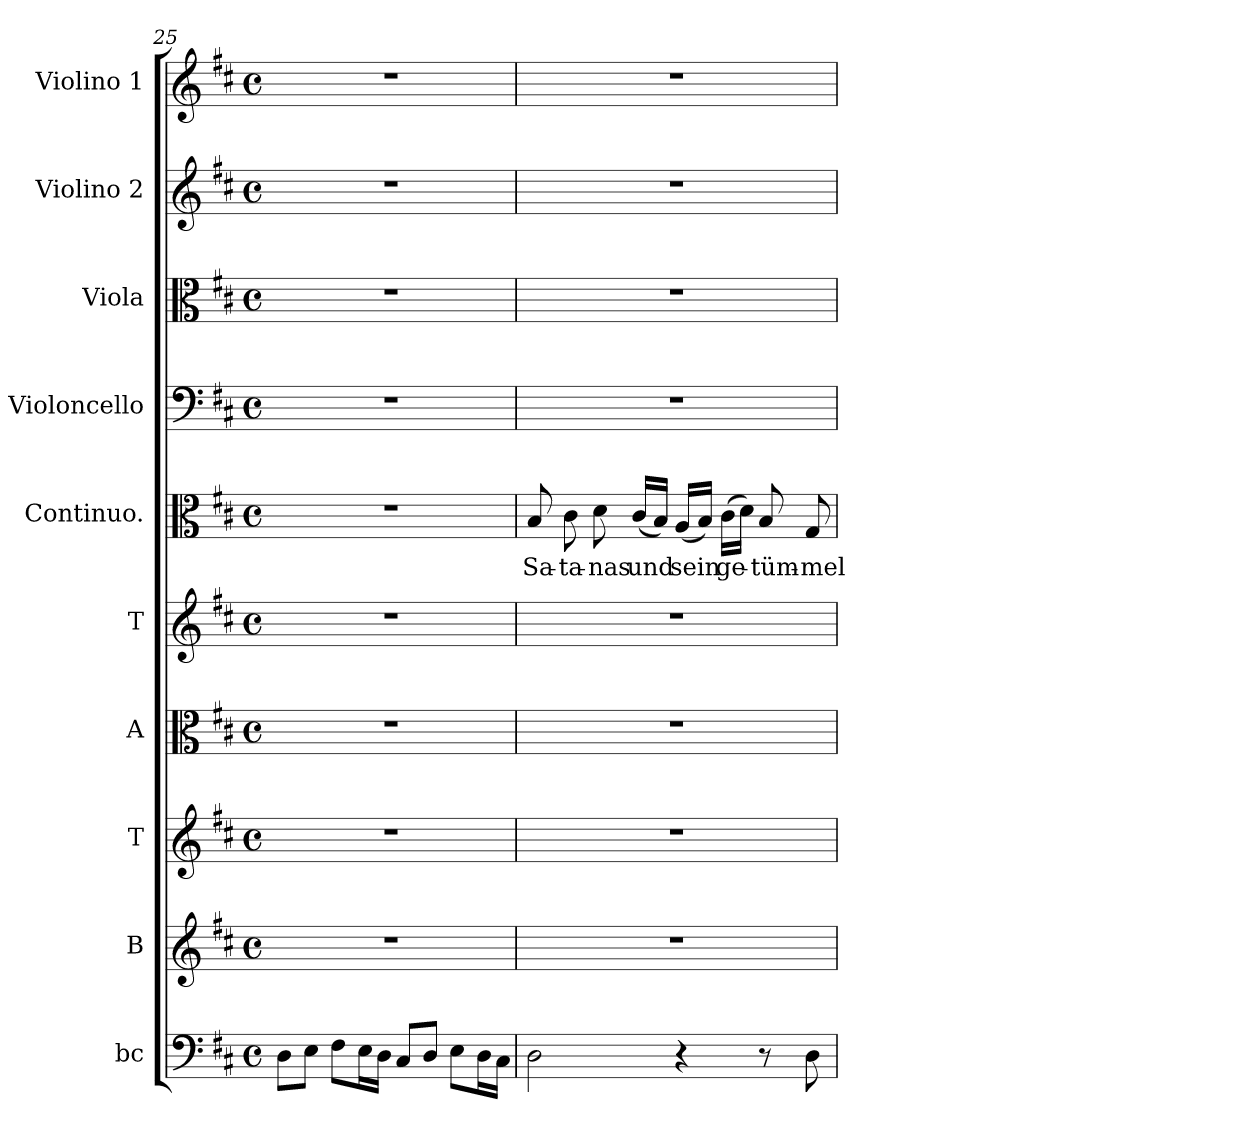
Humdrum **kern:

**kern	**kern	**kern	**kern	**kern	**kern	**text	**kern	**kern	**kern	**kern
*part10	*part9	*part8	*part7	*part6	*part5	*part5	*part4	*part3	*part2	*part1
*staff10	*staff9	*staff8	*staff7	*staff6	*staff5	*staff5	*staff4	*staff3	*staff2	*staff1
*I"bc	*I"B	*I"T	*I"A	*I"T	*I"Continuo.	*	*I"Violoncello	*I"Viola	*I"Violino 2	*I"Violino 1
*I'bc	*I'B	*I'T	*I'A	*	*I'C	*	*I'vlc	*I'vla	*I'vl2	*I'vl1
!!LO:PB:g=z
*clefF4	*clefG2	*clefG2	*clefC3	*clefG2	*clefC3	*	*clefF4	*clefC3	*clefG2	*clefG2
*k[f#c#]	*k[f#c#]	*k[f#c#]	*k[f#c#]	*k[f#c#]	*k[f#c#]	*	*k[f#c#]	*k[f#c#]	*k[f#c#]	*k[f#c#]
*D:	*D:	*D:	*D:	*D:	*D:	*	*D:	*D:	*D:	*D:
*M4/4	*M4/4	*M4/4	*M4/4	*M4/4	*M4/4	*	*M4/4	*M4/4	*M4/4	*M4/4
*met(c)	*met(c)	*met(c)	*met(c)	*met(c)	*met(c)	*	*met(c)	*met(c)	*met(c)	*met(c)
=25	=25	=25	=25	=25	=25	=25	=25	=25	=25	=25
8D\L	1r	1r	1r	1r	1r	.	1r	1r	1r	1r
8E\J	.	.	.	.	.	.	.	.	.	.
8F#\L	.	.	.	.	.	.	.	.	.	.
16E\L	.	.	.	.	.	.	.	.	.	.
16D\JJ	.	.	.	.	.	.	.	.	.	.
8C#/L	.	.	.	.	.	.	.	.	.	.
8D/J	.	.	.	.	.	.	.	.	.	.
8E\L	.	.	.	.	.	.	.	.	.	.
16D\L	.	.	.	.	.	.	.	.	.	.
16C#\JJ	.	.	.	.	.	.	.	.	.	.
=26	=26	=26	=26	=26	=26	=26	=26	=26	=26	=26
!	!	!	!	!	!	!LO:LY:b	!	!	!	!
2D\	1r	1r	1r	1r	8B/	Sa-	1r	1r	1r	1r
!	!	!	!	!	!	!LO:LY:b	!	!	!	!
.	.	.	.	.	8c#\	-ta-	.	.	.	.
!	!	!	!	!	!	!LO:LY:b:rj	!	!	!	!
.	.	.	.	.	8d\	-nas	.	.	.	.
!	!	!	!	!	!	!LO:LY:b	!	!	!	!
.	.	.	.	.	(<16c#/LL	und	.	.	.	.
.	.	.	.	.	16B/JJ)	.	.	.	.	.
!	!	!	!	!	!	!LO:LY:b	!	!	!	!
4r	.	.	.	.	(<16A/LL	sein	.	.	.	.
.	.	.	.	.	16B/JJ)	.	.	.	.	.
!	!	!	!	!	!	!LO:LY:b	!	!	!	!
.	.	.	.	.	(>16c#\LL	ge-	.	.	.	.
.	.	.	.	.	16d\JJ)	.	.	.	.	.
!	!	!	!	!	!	!LO:LY:b	!	!	!	!
8r	.	.	.	.	8B/	-tüm-	.	.	.	.
!	!	!	!	!	!	!LO:LY:b:rj	!	!	!	!
8D\	.	.	.	.	8G/	-mel	.	.	.	.
=	=	=	=	=	=	=	=	=	=	=
*-	*-	*-	*-	*-	*-	*-	*-	*-	*-	*-
